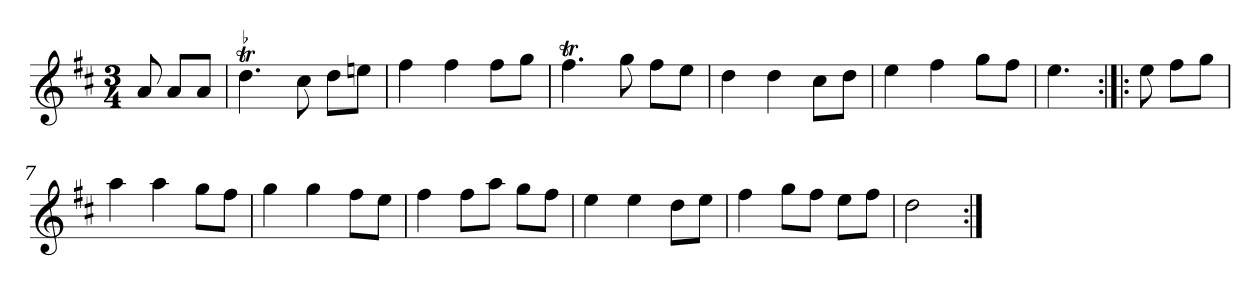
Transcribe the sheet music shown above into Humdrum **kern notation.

**kern
*part1
*staff1
*clefG2
*k[f#c#]
*D:
*M3/4
*MM120
=
8a
8a/L
8a/J
=1
!LO:TR:acc=-
4.ddt
8cc#
8dd\L
8een\J
=2
4ff#
4ff#
8ff#\L
8gg\J
=3
4.ff#t
8gg
8ff#\L
8ee\J
=4
4dd
4dd
8cc#\L
8dd\J
=5
4ee
4ff#
8gg\L
8ff#\J
=6
4.ee
=:|!|:
8ee
8ff#\L
8gg\J
=7
4aa
4aa
8gg\L
8ff#\J
=8
4gg
4gg
8ff#\L
8ee\J
=9
4ff#
8ff#\L
8aa\J
8gg\L
8ff#\J
=10
4ee
4ee
8dd\L
8ee\J
=11
4ff#
8gg\L
8ff#\J
8ee\L
8ff#\J
=12
2dd
=:|!
*-
